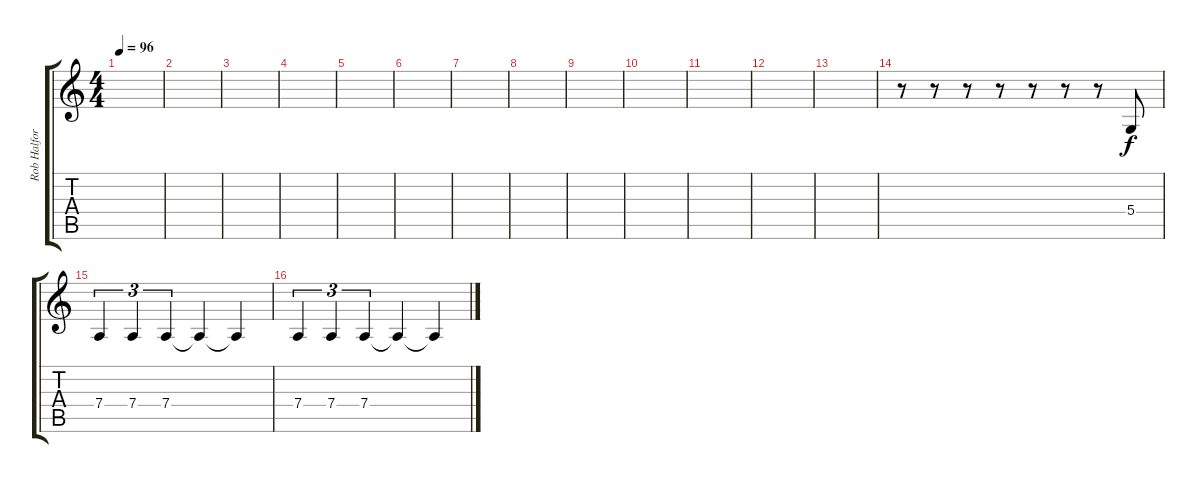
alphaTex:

\track ("Rob Halford" "Rob Halfor") {instrument violin}
\staff {score tabs}
\tuning (E4 B3 G3 D3 A2 E2) {hide}
\ts (4 4)
\tempo 96
\clef g2
\ks c
|
|
|
|
|
|
|
|
|
|
|
|
|
r.8 r.8 r.8 r.8 r.8 r.8 r.8 5.4.8{balance 15} |
7.4.4{tu (3 2)} 7.4.4{tu (3 2)} 7.4.4{tu (3 2)} 7.4{t}.4 7.4{t}.4 |
7.4.4{tu (3 2) balance 1} 7.4.4{tu (3 2)} 7.4.4{tu (3 2)} 7.4{t}.4 7.4{t}.4
